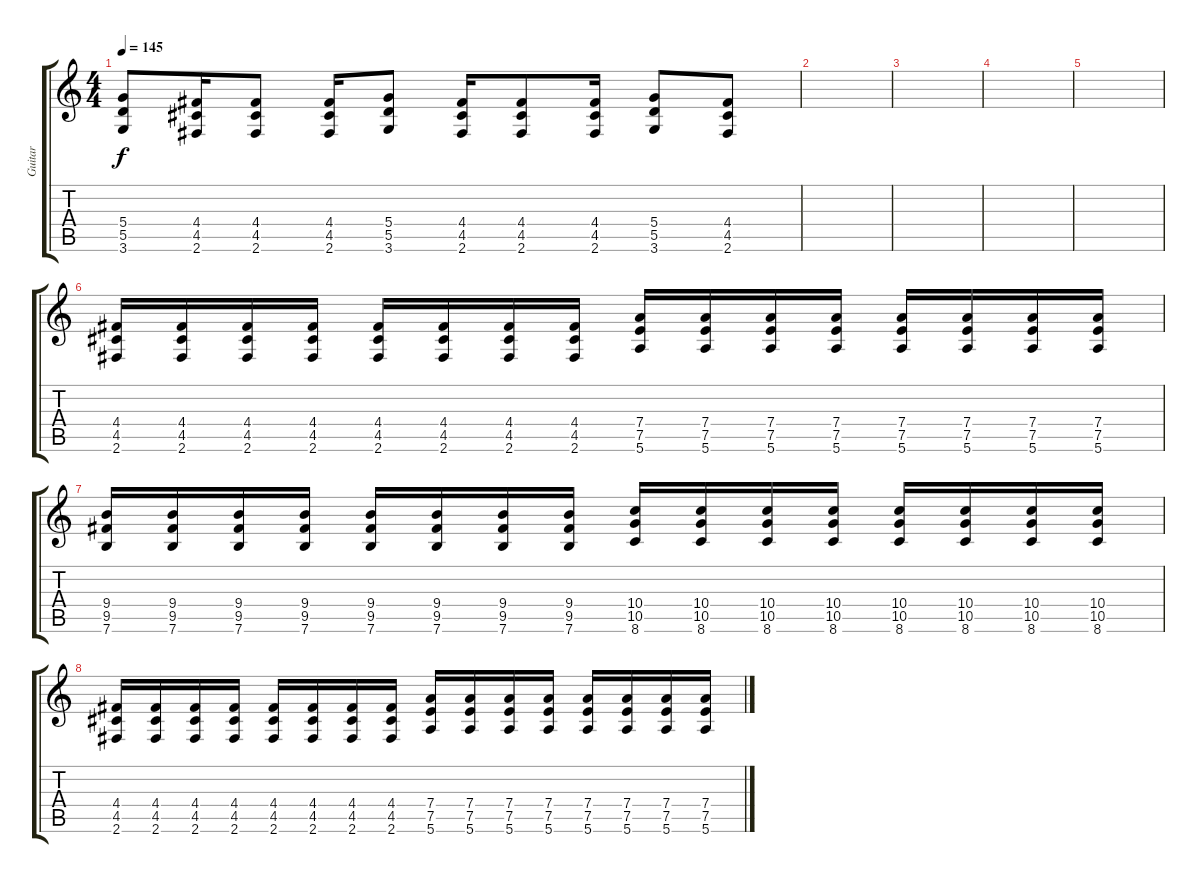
\track ("Guitar" "Guitar") {instrument overdrivenguitar}
\staff {score tabs}
\tuning (E4 B3 G3 D3 A2 E2) {hide}
\ts (4 4)
\tempo 145
\clef g2
\ks c
(5.4 5.5 3.6).8{dy f} (4.4 4.5 2.6).16 (4.4 4.5 2.6).8 (4.4 4.5 2.6).16 (5.4 5.5 3.6).8 (4.4 4.5 2.6).16 (4.4 4.5 2.6).8 (4.4 4.5 2.6).16 (5.4 5.5 3.6).8 (4.4 4.5 2.6).8 |
|
|
|
|
(4.4 4.5 2.6).16 (4.4 4.5 2.6).16 (4.4 4.5 2.6).16 (4.4 4.5 2.6).16 (4.4 4.5 2.6).16 (4.4 4.5 2.6).16 (4.4 4.5 2.6).16 (4.4 4.5 2.6).16 (7.4 7.5 5.6).16 (7.4 7.5 5.6).16 (7.4 7.5 5.6).16 (7.4 7.5 5.6).16 (7.4 7.5 5.6).16 (7.4 7.5 5.6).16 (7.4 7.5 5.6).16 (7.4 7.5 5.6).16 |
(9.4 9.5 7.6).16 (9.4 9.5 7.6).16 (9.4 9.5 7.6).16 (9.4 9.5 7.6).16 (9.4 9.5 7.6).16 (9.4 9.5 7.6).16 (9.4 9.5 7.6).16 (9.4 9.5 7.6).16 (10.4 10.5 8.6).16 (10.4 10.5 8.6).16 (10.4 10.5 8.6).16 (10.4 10.5 8.6).16 (10.4 10.5 8.6).16 (10.4 10.5 8.6).16 (10.4 10.5 8.6).16 (10.4 10.5 8.6).16 |
(4.4 4.5 2.6).16 (4.4 4.5 2.6).16 (4.4 4.5 2.6).16 (4.4 4.5 2.6).16 (4.4 4.5 2.6).16 (4.4 4.5 2.6).16 (4.4 4.5 2.6).16 (4.4 4.5 2.6).16 (7.4 7.5 5.6).16 (7.4 7.5 5.6).16 (7.4 7.5 5.6).16 (7.4 7.5 5.6).16 (7.4 7.5 5.6).16 (7.4 7.5 5.6).16 (7.4 7.5 5.6).16 (7.4 7.5 5.6).16
